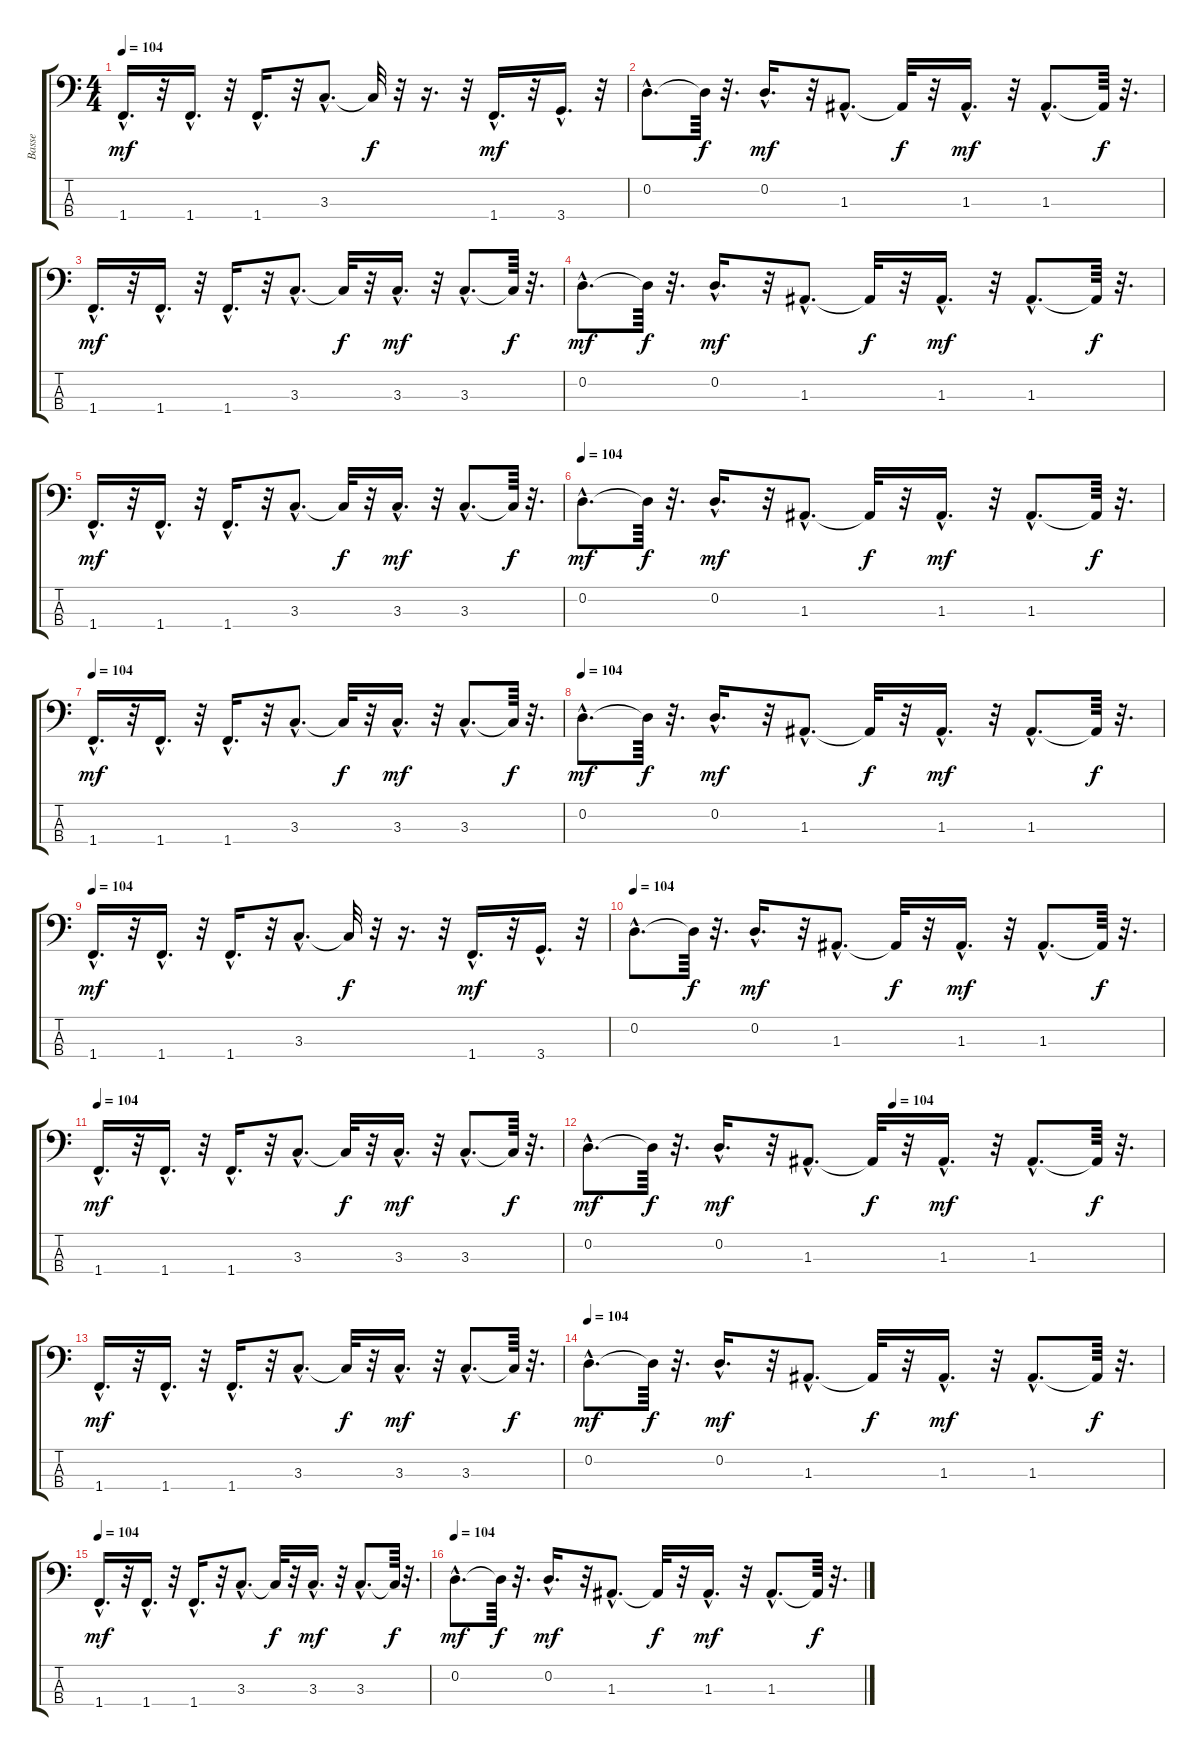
\track ("Basse" "Basse") {instrument acousticbass}
\staff {score tabs}
\tuning (G2 D2 A1 E1) {hide}
\ts (4 4)
\tempo 104
\clef f4
\ks c
1.4{hac}.16{d dy mf} r.32 1.4{hac}.16{d} r.32 1.4{hac}.16{d} r.32 3.3{hac}.8{d} 3.3{t}.32{dy f} r.32 r.16{d} r.32 1.4{hac}.16{d dy mf} r.32 3.4{hac}.16{d} r.32 |
0.2{hac}.8{d} 0.2{t}.64{dy f} r.32{d} 0.2{hac}.16{d dy mf} r.32 1.3{hac}.8{d} 1.3{t}.32{dy f} r.32 1.3{hac}.16{d dy mf} r.32 1.3{hac}.8{d} 1.3{t}.64{dy f} r.32{d} |
1.4{hac}.16{d dy mf} r.32 1.4{hac}.16{d} r.32 1.4{hac}.16{d} r.32 3.3{hac}.8{d} 3.3{t}.32{dy f} r.32 3.3{hac}.16{d dy mf} r.32 3.3{hac}.8{d} 3.3{t}.64{dy f} r.32{d} |
0.2{hac}.8{d dy mf} 0.2{t}.64{dy f} r.32{d} 0.2{hac}.16{d dy mf} r.32 1.3{hac}.8{d} 1.3{t}.32{dy f} r.32 1.3{hac}.16{d dy mf} r.32 1.3{hac}.8{d} 1.3{t}.64{dy f} r.32{d} |
1.4{hac}.16{d dy mf} r.32 1.4{hac}.16{d} r.32 1.4{hac}.16{d} r.32 3.3{hac}.8{d} 3.3{t}.32{dy f} r.32 3.3{hac}.16{d dy mf} r.32 3.3{hac}.8{d} 3.3{t}.64{dy f} r.32{d} |
\tempo 104
0.2{hac}.8{d dy mf} 0.2{t}.64{dy f} r.32{d} 0.2{hac}.16{d dy mf} r.32 1.3{hac}.8{d} 1.3{t}.32{dy f} r.32 1.3{hac}.16{d dy mf} r.32 1.3{hac}.8{d} 1.3{t}.64{dy f} r.32{d} |
\tempo 104
1.4{hac}.16{d dy mf} r.32 1.4{hac}.16{d} r.32 1.4{hac}.16{d} r.32 3.3{hac}.8{d} 3.3{t}.32{dy f} r.32 3.3{hac}.16{d dy mf} r.32 3.3{hac}.8{d} 3.3{t}.64{dy f} r.32{d} |
\tempo 104
0.2{hac}.8{d dy mf} 0.2{t}.64{dy f} r.32{d} 0.2{hac}.16{d dy mf} r.32 1.3{hac}.8{d} 1.3{t}.32{dy f} r.32 1.3{hac}.16{d dy mf} r.32 1.3{hac}.8{d} 1.3{t}.64{dy f} r.32{d} |
\tempo 104
1.4{hac}.16{d dy mf} r.32 1.4{hac}.16{d} r.32 1.4{hac}.16{d} r.32 3.3{hac}.8{d} 3.3{t}.32{dy f} r.32 r.16{d} r.32 1.4{hac}.16{d dy mf} r.32 3.4{hac}.16{d} r.32 |
\tempo 104
0.2{hac}.8{d} 0.2{t}.64{dy f} r.32{d} 0.2{hac}.16{d dy mf} r.32 1.3{hac}.8{d} 1.3{t}.32{dy f} r.32 1.3{hac}.16{d dy mf} r.32 1.3{hac}.8{d} 1.3{t}.64{dy f} r.32{d} |
\tempo 104
1.4{hac}.16{d dy mf} r.32 1.4{hac}.16{d} r.32 1.4{hac}.16{d} r.32 3.3{hac}.8{d} 3.3{t}.32{dy f} r.32 3.3{hac}.16{d dy mf} r.32 3.3{hac}.8{d} 3.3{t}.64{dy f} r.32{d} |
\tempo (104 0.53125)
0.2{hac}.8{d dy mf} 0.2{t}.64{dy f} r.32{d} 0.2{hac}.16{d dy mf} r.32 1.3{hac}.8{d} 1.3{t}.32{dy f} r.32 1.3{hac}.16{d dy mf} r.32 1.3{hac}.8{d} 1.3{t}.64{dy f} r.32{d} |
1.4{hac}.16{d dy mf} r.32 1.4{hac}.16{d} r.32 1.4{hac}.16{d} r.32 3.3{hac}.8{d} 3.3{t}.32{dy f} r.32 3.3{hac}.16{d dy mf} r.32 3.3{hac}.8{d} 3.3{t}.64{dy f} r.32{d} |
\tempo 104
0.2{hac}.8{d dy mf} 0.2{t}.64{dy f} r.32{d} 0.2{hac}.16{d dy mf} r.32 1.3{hac}.8{d} 1.3{t}.32{dy f} r.32 1.3{hac}.16{d dy mf} r.32 1.3{hac}.8{d} 1.3{t}.64{dy f} r.32{d} |
\tempo 104
1.4{hac}.16{d dy mf} r.32 1.4{hac}.16{d} r.32 1.4{hac}.16{d} r.32 3.3{hac}.8{d} 3.3{t}.32{dy f} r.32 3.3{hac}.16{d dy mf} r.32 3.3{hac}.8{d} 3.3{t}.64{dy f} r.32{d} |
\tempo 104
0.2{hac}.8{d dy mf} 0.2{t}.64{dy f} r.32{d} 0.2{hac}.16{d dy mf} r.32 1.3{hac}.8{d} 1.3{t}.32{dy f} r.32 1.3{hac}.16{d dy mf} r.32 1.3{hac}.8{d} 1.3{t}.64{dy f} r.32{d}
